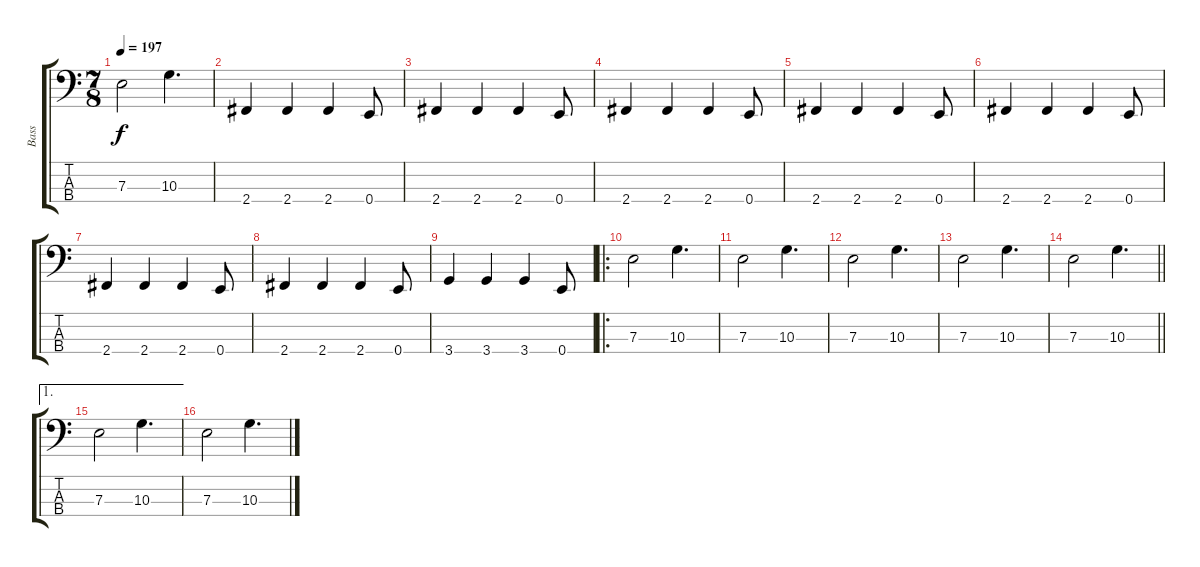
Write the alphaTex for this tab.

\track ("Bass" "Bass") {instrument electricbassfinger}
\staff {score tabs}
\tuning (G2 D2 A1 E1) {hide}
\ts (7 8)
\tempo 197
\clef f4
\ks c
7.3.2{dy f instrument acousticbass} 10.3.4{d} |
2.4.4{volume 16 instrument electricbassfinger} 2.4.4 2.4.4 0.4.8 |
2.4.4{volume 16 instrument electricbassfinger} 2.4.4 2.4.4 0.4.8 |
2.4.4{volume 16 instrument electricbassfinger} 2.4.4 2.4.4 0.4.8 |
2.4.4{volume 16 instrument electricbassfinger} 2.4.4 2.4.4 0.4.8 |
2.4.4{volume 16 instrument electricbassfinger} 2.4.4 2.4.4 0.4.8 |
2.4.4{volume 16 instrument electricbassfinger} 2.4.4 2.4.4 0.4.8 |
2.4.4{volume 16 instrument electricbassfinger} 2.4.4 2.4.4 0.4.8 |
3.4.4{volume 16 instrument electricbassfinger} 3.4.4 3.4.4 0.4.8 |
\ro
7.3.2{instrument acousticbass} 10.3.4{d} |
7.3.2{instrument acousticbass} 10.3.4{d} |
7.3.2{instrument acousticbass} 10.3.4{d} |
7.3.2{instrument acousticbass} 10.3.4{d} |
\barLineRight lightlight
7.3.2{instrument acousticbass} 10.3.4{d} |
\ae 1
7.3.2{instrument acousticbass} 10.3.4{d} |
7.3.2{instrument acousticbass} 10.3.4{d}
